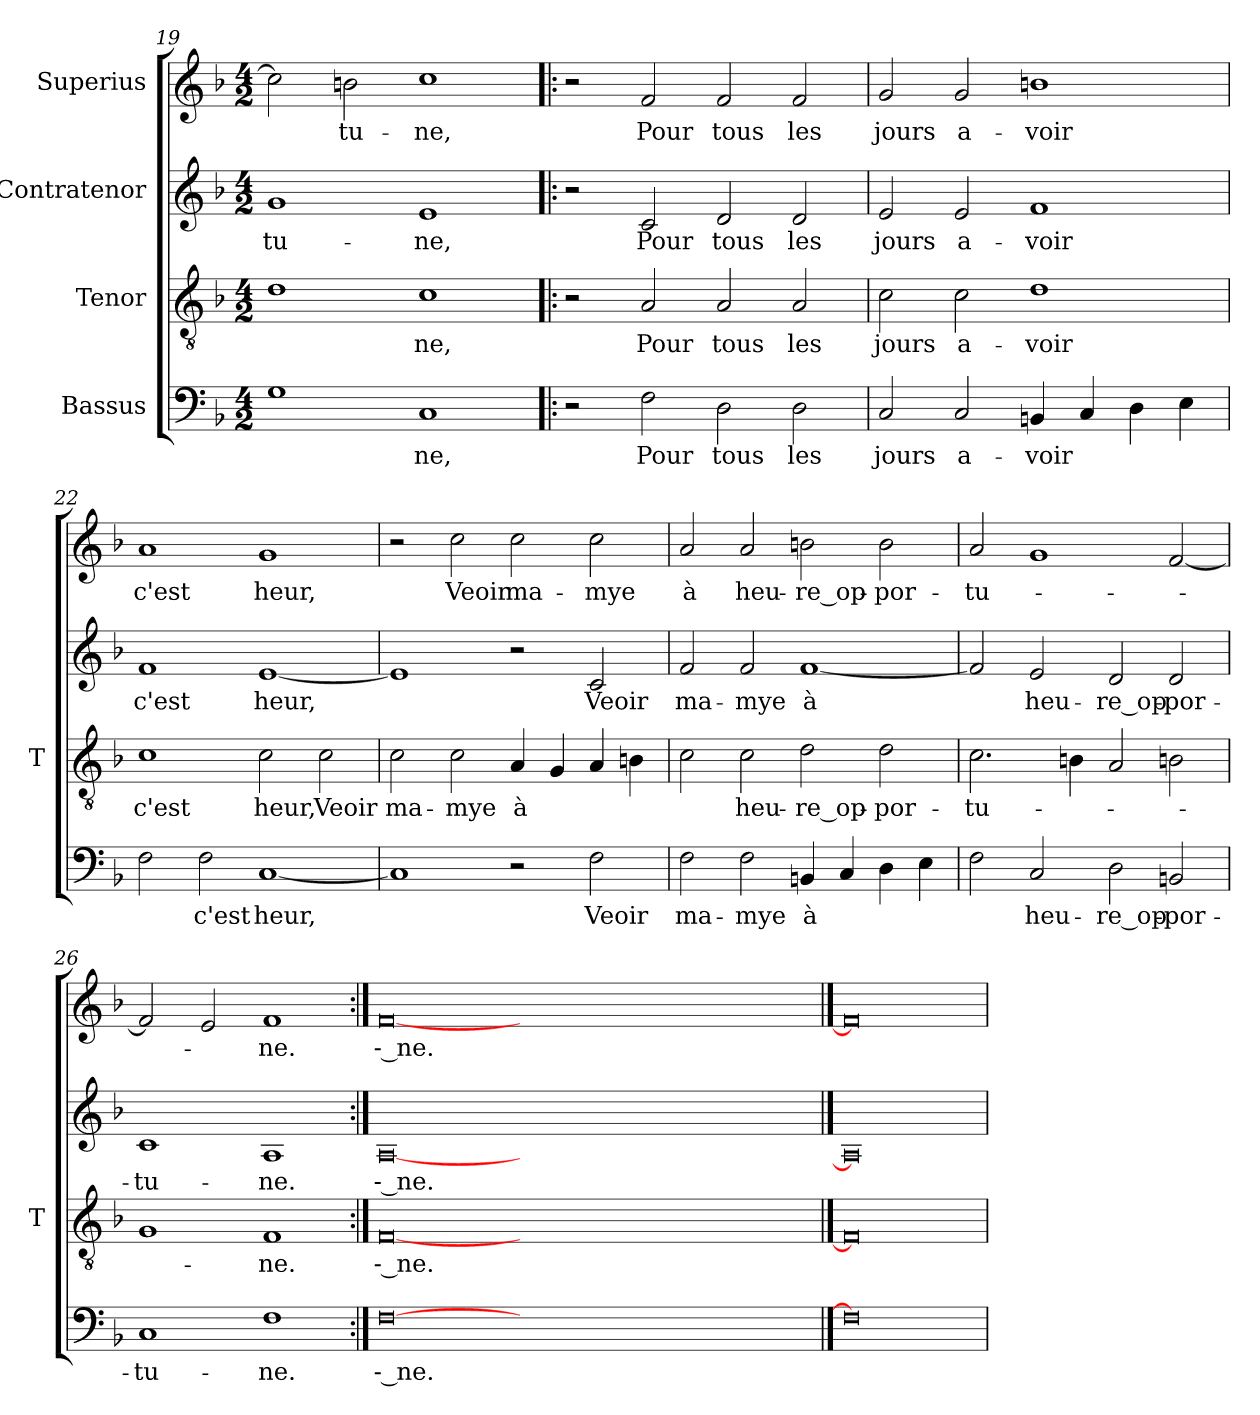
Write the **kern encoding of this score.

**kern	**text	**kern	**text	**kern	**text	**kern	**text
*part4	*part4	*part3	*part3	*part2	*part2	*part1	*part1
*staff4	*staff4	*staff3	*staff3	*staff2	*staff2	*staff1	*staff1
*I"Bassus	*	*I"Tenor	*	*I"Contratenor	*	*I"Superius	*
*	*	*I'T	*	*	*	*	*
*clefF4	*	*clefGv2	*	*clefG2	*	*clefG2	*
*k[b-]	*	*k[b-]	*	*k[b-]	*	*k[b-]	*
*M4/2	*	*M4/2	*	*M4/2	*	*M4/2	*
=19	=19	=19	=19	=19	=19	=19	=19
1G	.	1d	.	1g	tu-	2cc]	.
.	.	.	.	.	.	2bn	tu-
1C	-ne,	1c	-ne,	1e	-ne,	1cc	-ne,
=20!|:	=20!|:	=20!|:	=20!|:	=20!|:	=20!|:	=20!|:	=20!|:
2r	.	2r	.	2r	.	2r	.
2F	-Pour	2A	-Pour	2c	-Pour	2f	-Pour
2D	-tous	2A	-tous	2d	-tous	2f	-tous
2D	-les	2A	-les	2d	-les	2f	-les
=21	=21	=21	=21	=21	=21	=21	=21
2C	-jours	2c	-jours	2e	-jours	2g	-jours
2C	a-	2c	a-	2e	a-	2g	a-
4BBn	-voir	1d	-voir	1f	-voir	1b	-voir
4C	.	.	.	.	.	.	.
4D	.	.	.	.	.	.	.
4E	.	.	.	.	.	.	.
=22	=22	=22	=22	=22	=22	=22	=22
2F	.	1c	-c'est	1f	-c'est	1a	-c'est
2F	-c'est	.	.	.	.	.	.
[1C	-heur,	2c	-heur,	[1e	-heur,	1g	-heur,
.	.	2c	-Veoir	.	.	.	.
=23	=23	=23	=23	=23	=23	=23	=23
1C]	.	2c	ma-	1e]	.	2r	.
.	.	2c	-mye	.	.	2cc	-Veoir
2r	.	4A	-à	2r	.	2cc	ma-
.	.	4G	.	.	.	.	.
2F	-Veoir	4A	.	2c	-Veoir	2cc	-mye
.	.	4Bn	.	.	.	.	.
=24	=24	=24	=24	=24	=24	=24	=24
2F	ma-	2c	.	2f	ma-	2a	-à
2F	-mye	2c	heu-	2f	-mye	2a	heu-
4BBn	-à	2d	re_op-	[1f	-à	2b	re_op-
4C	.	.	.	.	.	.	.
4D	.	2d	por-	.	.	2b	por-
4E	.	.	.	.	.	.	.
=25	=25	=25	=25	=25	=25	=25	=25
2F	.	2.c	tu-	2f]	.	2a	tu-
2C	heu-	.	.	2e	heu-	1g	.
.	.	4Bn	.	.	.	.	.
2D	re_op-	2A	.	2d	re_op-	.	.
2BBn	por-	2Bn	.	2d	por-	[2f	.
=26	=26	=26	=26	=26	=26	=26	=26
1C	tu-	1G	.	1c	tu-	2f]	.
.	.	.	.	.	.	2e	.
1F	-ne.	1F	-ne.	1A	-ne.	1f	-ne.
=27:|!	=27:|!	=27:|!	=27:|!	=27:|!	=27:|!	=27:|!	=27:|!
[0F	-- ne.	[0F	-- ne.	[0A	-- ne.	[0f	-- ne.
0ryy	.	0ryy	.	0ryy	.	0ryy	.
2ryy	.	2ryy	.	2ryy	.	2ryy	.
1ryy	.	1ryy	.	1ryy	.	1ryy	.
==28	==28	==28	==28	==28	==28	==28	==28
0F]	.	0F]	.	0A]	.	0f]	.
=	=	=	=	=	=	=	=
*-	*-	*-	*-	*-	*-	*-	*-
